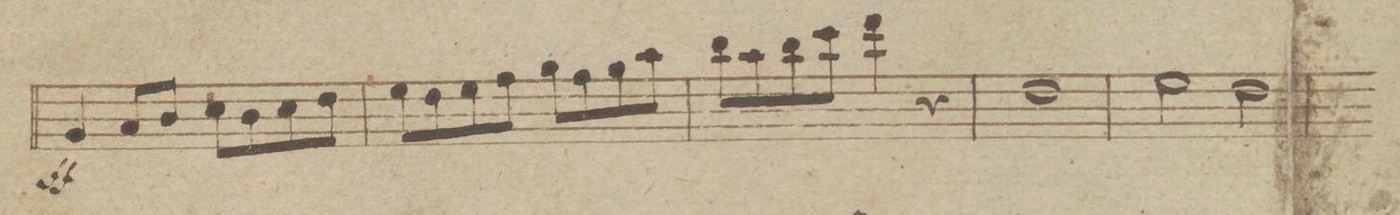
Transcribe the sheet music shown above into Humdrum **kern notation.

**kern	**dynam
*I"Fagotto Secondo	*
*clefF4	*
*k[b-e-]	*
*met(c|)	*
*M2/2	*
4BB-/	ff
8C/L	.
8D/J	.
8E-\L	.
8D\	.
8E-\	.
8F\J	.
=107	=107
8G\L	.
8F\	.
8G\	.
8A\J	.
8B-\L	.
8A\	.
8B-\	.
8c\J	.
=108	=108
8d\L	.
8c\	.
8d\	.
8e-\J	.
4f\	.
4r	.
=109	=109
1F	.
=110	=110
2G\	.
2F\	.
=111	=111
*-	*-
